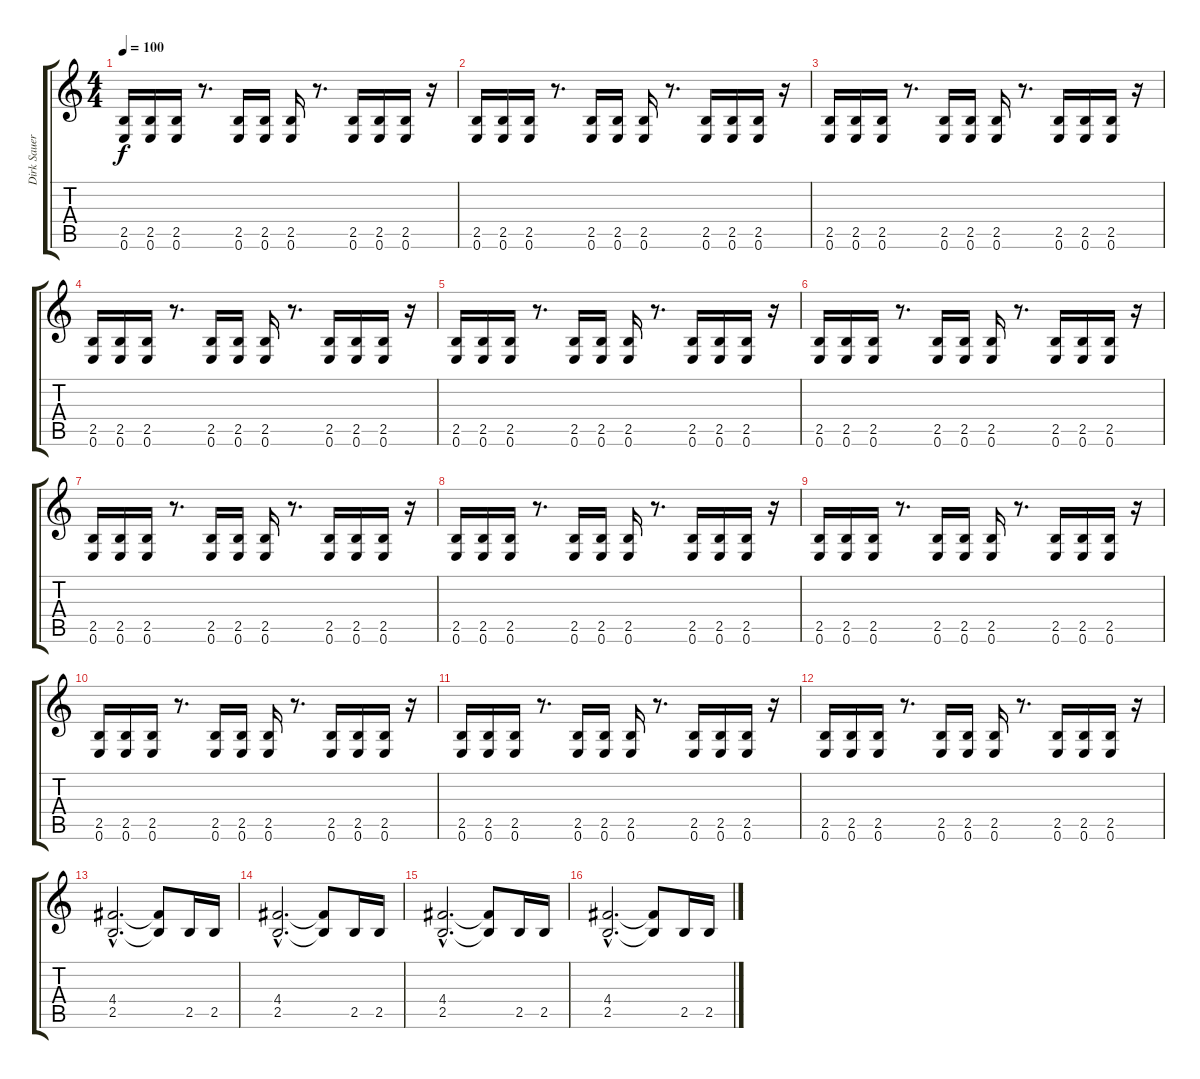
\track ("Dirk Sauer" "Dirk Sauer") {instrument distortionguitar}
\staff {score tabs}
\tuning (E4 B3 G3 D3 A2 E2) {hide}
\ts (4 4)
\tempo 100
\clef g2
\ks c
(2.5 0.6).16{dy f} (2.5 0.6).16 (2.5 0.6).16 r.8{d} (2.5 0.6).16 (2.5 0.6).16 (2.5 0.6).16 r.8{d} (2.5 0.6).16 (2.5 0.6).16 (2.5 0.6).16 r.16 |
(2.5 0.6).16 (2.5 0.6).16 (2.5 0.6).16 r.8{d} (2.5 0.6).16 (2.5 0.6).16 (2.5 0.6).16 r.8{d} (2.5 0.6).16 (2.5 0.6).16 (2.5 0.6).16 r.16 |
(2.5 0.6).16 (2.5 0.6).16 (2.5 0.6).16 r.8{d} (2.5 0.6).16 (2.5 0.6).16 (2.5 0.6).16 r.8{d} (2.5 0.6).16 (2.5 0.6).16 (2.5 0.6).16 r.16 |
(2.5 0.6).16 (2.5 0.6).16 (2.5 0.6).16 r.8{d} (2.5 0.6).16 (2.5 0.6).16 (2.5 0.6).16 r.8{d} (2.5 0.6).16 (2.5 0.6).16 (2.5 0.6).16 r.16 |
(2.5 0.6).16 (2.5 0.6).16 (2.5 0.6).16 r.8{d} (2.5 0.6).16 (2.5 0.6).16 (2.5 0.6).16 r.8{d} (2.5 0.6).16 (2.5 0.6).16 (2.5 0.6).16 r.16 |
(2.5 0.6).16 (2.5 0.6).16 (2.5 0.6).16 r.8{d} (2.5 0.6).16 (2.5 0.6).16 (2.5 0.6).16 r.8{d} (2.5 0.6).16 (2.5 0.6).16 (2.5 0.6).16 r.16 |
(2.5 0.6).16 (2.5 0.6).16 (2.5 0.6).16 r.8{d} (2.5 0.6).16 (2.5 0.6).16 (2.5 0.6).16 r.8{d} (2.5 0.6).16 (2.5 0.6).16 (2.5 0.6).16 r.16 |
(2.5 0.6).16 (2.5 0.6).16 (2.5 0.6).16 r.8{d} (2.5 0.6).16 (2.5 0.6).16 (2.5 0.6).16 r.8{d} (2.5 0.6).16 (2.5 0.6).16 (2.5 0.6).16 r.16 |
(2.5 0.6).16 (2.5 0.6).16 (2.5 0.6).16 r.8{d} (2.5 0.6).16 (2.5 0.6).16 (2.5 0.6).16 r.8{d} (2.5 0.6).16 (2.5 0.6).16 (2.5 0.6).16 r.16 |
(2.5 0.6).16 (2.5 0.6).16 (2.5 0.6).16 r.8{d} (2.5 0.6).16 (2.5 0.6).16 (2.5 0.6).16 r.8{d} (2.5 0.6).16 (2.5 0.6).16 (2.5 0.6).16 r.16 |
(2.5 0.6).16 (2.5 0.6).16 (2.5 0.6).16 r.8{d} (2.5 0.6).16 (2.5 0.6).16 (2.5 0.6).16 r.8{d} (2.5 0.6).16 (2.5 0.6).16 (2.5 0.6).16 r.16 |
(2.5 0.6).16 (2.5 0.6).16 (2.5 0.6).16 r.8{d} (2.5 0.6).16 (2.5 0.6).16 (2.5 0.6).16 r.8{d} (2.5 0.6).16 (2.5 0.6).16 (2.5 0.6).16 r.16 |
(4.4{hac} 2.5{hac}).2{d} (4.4{t} 2.5{t}).8 2.5.16 2.5.16 |
(4.4{hac} 2.5{hac}).2{d} (4.4{t} 2.5{t}).8 2.5.16 2.5.16 |
(4.4{hac} 2.5{hac}).2{d} (4.4{t} 2.5{t}).8 2.5.16 2.5.16 |
(4.4{hac} 2.5{hac}).2{d} (4.4{t} 2.5{t}).8 2.5.16 2.5.16
